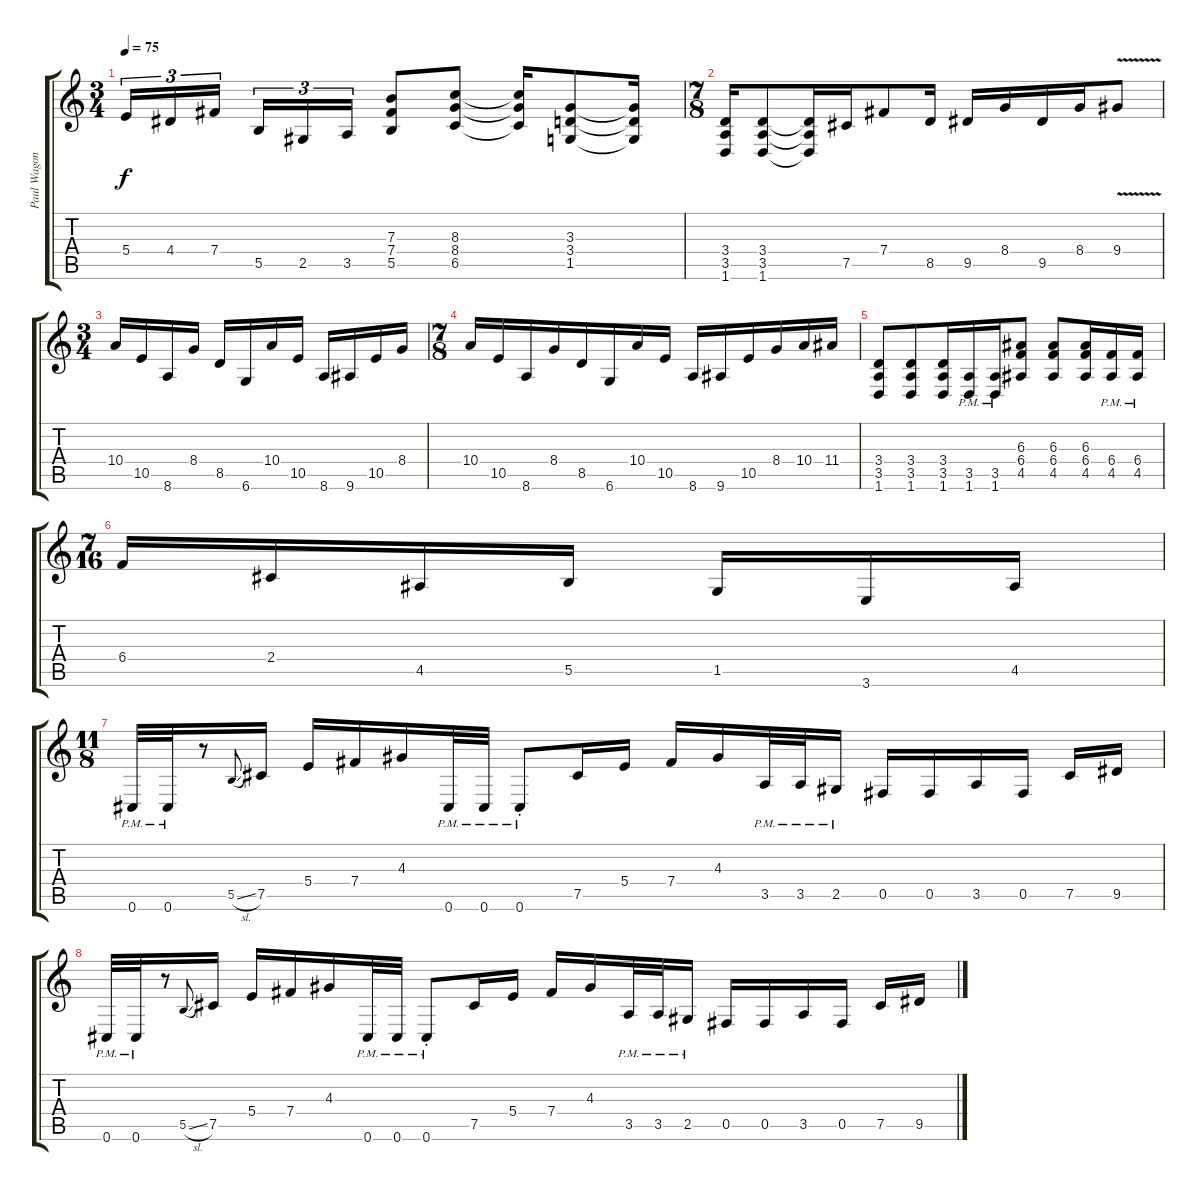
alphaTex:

\track ("Paul Wagonner" "Paul Wagon") {instrument distortionguitar}
\staff {score tabs}
\tuning (Db4 Ab3 E3 B2 Gb2 Db2) {hide}
\ts (3 4)
\tempo 75
\clef g2
\ks c
5.4.16{tu (3 2) dy f} 4.4.16{tu (3 2)} 7.4.16{tu (3 2) beam splitsecondary} 5.5.16{tu (3 2)} 2.5.16{tu (3 2)} 3.5.16{tu (3 2)} (7.3 7.4 5.5).8 (8.3 8.4 6.5).8 (8.3{t} 8.4{t} 6.5{t}).16 (3.3 3.4 1.5).8 (3.3{t} 3.4{t} 1.5{t}).16 |
\ts (7 8)
(3.4 3.5 1.6).16 (3.4 3.5 1.6).8 (3.4{t} 3.5{t} 1.6{t}).16 7.5.16 7.4.8 8.5.16 9.5.16 8.4.16 9.5.16 8.4.16 9.4{v}.8 |
\ts (3 4)
10.4.16 10.5.16 8.6.16 8.4.16 8.5.16 6.6.16 10.4.16 10.5.16 8.6.16 9.6.16 10.5.16 8.4.16 |
\ts (7 8)
10.4.16 10.5.16 8.6.16 8.4.16 8.5.16 6.6.16 10.4.16 10.5.16 8.6.16 9.6.16 10.5.16 8.4.16 10.4.16 11.4.16 |
(3.4 3.5 1.6).8 (3.4 3.5 1.6).8 (3.4 3.5 1.6).16 (3.5{pm} 1.6{pm}).16 (3.5{pm} 1.6{pm}).16 (6.3 6.4 4.5).8 (6.3 6.4 4.5).8 (6.3 6.4 4.5).16 (6.4{pm} 4.5{pm}).16 (6.4{pm} 4.5{pm}).16 |
\ts (7 16)
6.4.16 2.4.16 4.5.16 5.5.16 1.5.16 3.6.16 4.5.16 |
\ts (11 8)
0.6{pm}.32 0.6{pm}.32 r.8 5.5{sl}.8{gr onbeat} 7.5.16 5.4.16 7.4.16 4.3.16 0.6{pm}.32 0.6{pm}.32 0.6{pm st}.8 7.5.16 5.4.16 7.4.16 4.3.16 3.5{pm}.32 3.5{pm}.32 2.5{pm}.16 0.5.16 0.5.16 3.5.16 0.5.16 7.5.16 9.5.16 |
0.6{pm}.32 0.6{pm}.32 r.8 5.5{sl}.8{gr onbeat} 7.5.16 5.4.16 7.4.16 4.3.16 0.6{pm}.32 0.6{pm}.32 0.6{pm st}.8 7.5.16 5.4.16 7.4.16 4.3.16 3.5{pm}.32 3.5{pm}.32 2.5{pm}.16 0.5.16 0.5.16 3.5.16 0.5.16 7.5.16 9.5.16
